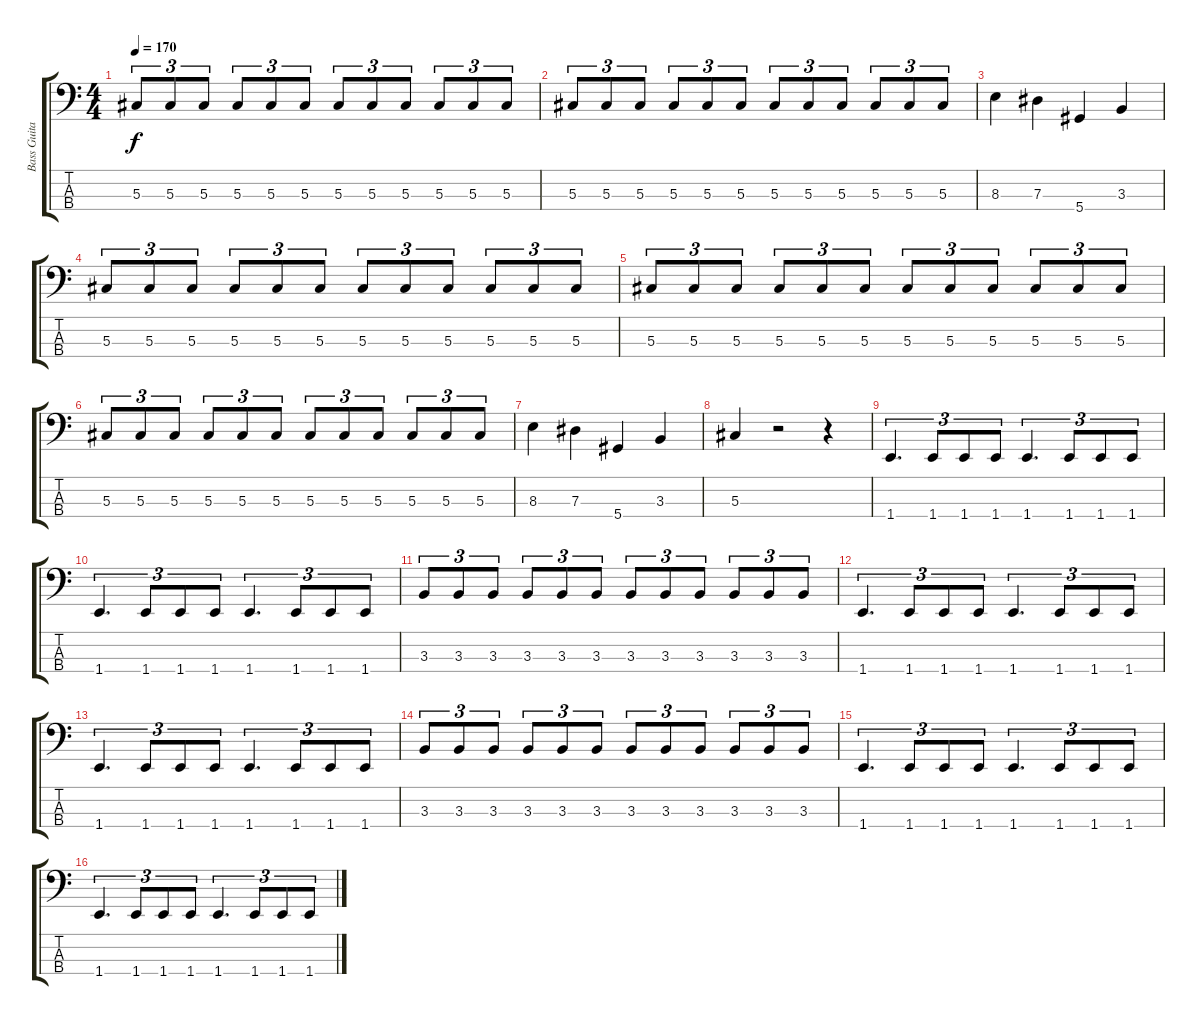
\track ("Bass Guitar" "Bass Guita") {instrument electricbassfinger}
\staff {score tabs}
\tuning (Gb2 Db2 Ab1 Eb1) {hide}
\ts (4 4)
\tempo 170
\clef f4
\ks c
5.3.8{tu (3 2) dy f} 5.3.8{tu (3 2)} 5.3.8{tu (3 2)} 5.3.8{tu (3 2)} 5.3.8{tu (3 2)} 5.3.8{tu (3 2)} 5.3.8{tu (3 2)} 5.3.8{tu (3 2)} 5.3.8{tu (3 2)} 5.3.8{tu (3 2)} 5.3.8{tu (3 2)} 5.3.8{tu (3 2)} |
5.3.8{tu (3 2)} 5.3.8{tu (3 2)} 5.3.8{tu (3 2)} 5.3.8{tu (3 2)} 5.3.8{tu (3 2)} 5.3.8{tu (3 2)} 5.3.8{tu (3 2)} 5.3.8{tu (3 2)} 5.3.8{tu (3 2)} 5.3.8{tu (3 2)} 5.3.8{tu (3 2)} 5.3.8{tu (3 2)} |
8.3.4 7.3.4 5.4.4 3.3.4 |
5.3.8{tu (3 2)} 5.3.8{tu (3 2)} 5.3.8{tu (3 2)} 5.3.8{tu (3 2)} 5.3.8{tu (3 2)} 5.3.8{tu (3 2)} 5.3.8{tu (3 2)} 5.3.8{tu (3 2)} 5.3.8{tu (3 2)} 5.3.8{tu (3 2)} 5.3.8{tu (3 2)} 5.3.8{tu (3 2)} |
5.3.8{tu (3 2)} 5.3.8{tu (3 2)} 5.3.8{tu (3 2)} 5.3.8{tu (3 2)} 5.3.8{tu (3 2)} 5.3.8{tu (3 2)} 5.3.8{tu (3 2)} 5.3.8{tu (3 2)} 5.3.8{tu (3 2)} 5.3.8{tu (3 2)} 5.3.8{tu (3 2)} 5.3.8{tu (3 2)} |
5.3.8{tu (3 2)} 5.3.8{tu (3 2)} 5.3.8{tu (3 2)} 5.3.8{tu (3 2)} 5.3.8{tu (3 2)} 5.3.8{tu (3 2)} 5.3.8{tu (3 2)} 5.3.8{tu (3 2)} 5.3.8{tu (3 2)} 5.3.8{tu (3 2)} 5.3.8{tu (3 2)} 5.3.8{tu (3 2)} |
8.3.4 7.3.4 5.4.4 3.3.4 |
5.3.4{instrument slapbass2} r.2 r.4 |
1.4.4{d tu (3 2) volume 16 instrument slapbass1} 1.4.8{tu (3 2)} 1.4.8{tu (3 2)} 1.4.8{tu (3 2) volume 16} 1.4.4{d tu (3 2)} 1.4.8{tu (3 2)} 1.4.8{tu (3 2)} 1.4.8{tu (3 2)} |
1.4.4{d tu (3 2) volume 16 instrument slapbass1} 1.4.8{tu (3 2)} 1.4.8{tu (3 2)} 1.4.8{tu (3 2) volume 16} 1.4.4{d tu (3 2)} 1.4.8{tu (3 2)} 1.4.8{tu (3 2)} 1.4.8{tu (3 2)} |
3.3.8{tu (3 2)} 3.3.8{tu (3 2)} 3.3.8{tu (3 2)} 3.3.8{tu (3 2)} 3.3.8{tu (3 2)} 3.3.8{tu (3 2)} 3.3.8{tu (3 2)} 3.3.8{tu (3 2)} 3.3.8{tu (3 2)} 3.3.8{tu (3 2)} 3.3.8{tu (3 2)} 3.3.8{tu (3 2)} |
1.4.4{d tu (3 2) volume 16 instrument slapbass1} 1.4.8{tu (3 2)} 1.4.8{tu (3 2)} 1.4.8{tu (3 2) volume 16} 1.4.4{d tu (3 2)} 1.4.8{tu (3 2)} 1.4.8{tu (3 2)} 1.4.8{tu (3 2)} |
1.4.4{d tu (3 2) volume 16 instrument slapbass1} 1.4.8{tu (3 2)} 1.4.8{tu (3 2)} 1.4.8{tu (3 2) volume 16} 1.4.4{d tu (3 2)} 1.4.8{tu (3 2)} 1.4.8{tu (3 2)} 1.4.8{tu (3 2)} |
3.3.8{tu (3 2)} 3.3.8{tu (3 2)} 3.3.8{tu (3 2)} 3.3.8{tu (3 2)} 3.3.8{tu (3 2)} 3.3.8{tu (3 2)} 3.3.8{tu (3 2)} 3.3.8{tu (3 2)} 3.3.8{tu (3 2)} 3.3.8{tu (3 2)} 3.3.8{tu (3 2)} 3.3.8{tu (3 2)} |
1.4.4{d tu (3 2) volume 16 instrument slapbass1} 1.4.8{tu (3 2)} 1.4.8{tu (3 2)} 1.4.8{tu (3 2) volume 16} 1.4.4{d tu (3 2)} 1.4.8{tu (3 2)} 1.4.8{tu (3 2)} 1.4.8{tu (3 2)} |
1.4.4{d tu (3 2) volume 16 instrument slapbass1} 1.4.8{tu (3 2)} 1.4.8{tu (3 2)} 1.4.8{tu (3 2) volume 16} 1.4.4{d tu (3 2)} 1.4.8{tu (3 2)} 1.4.8{tu (3 2)} 1.4.8{tu (3 2)}
